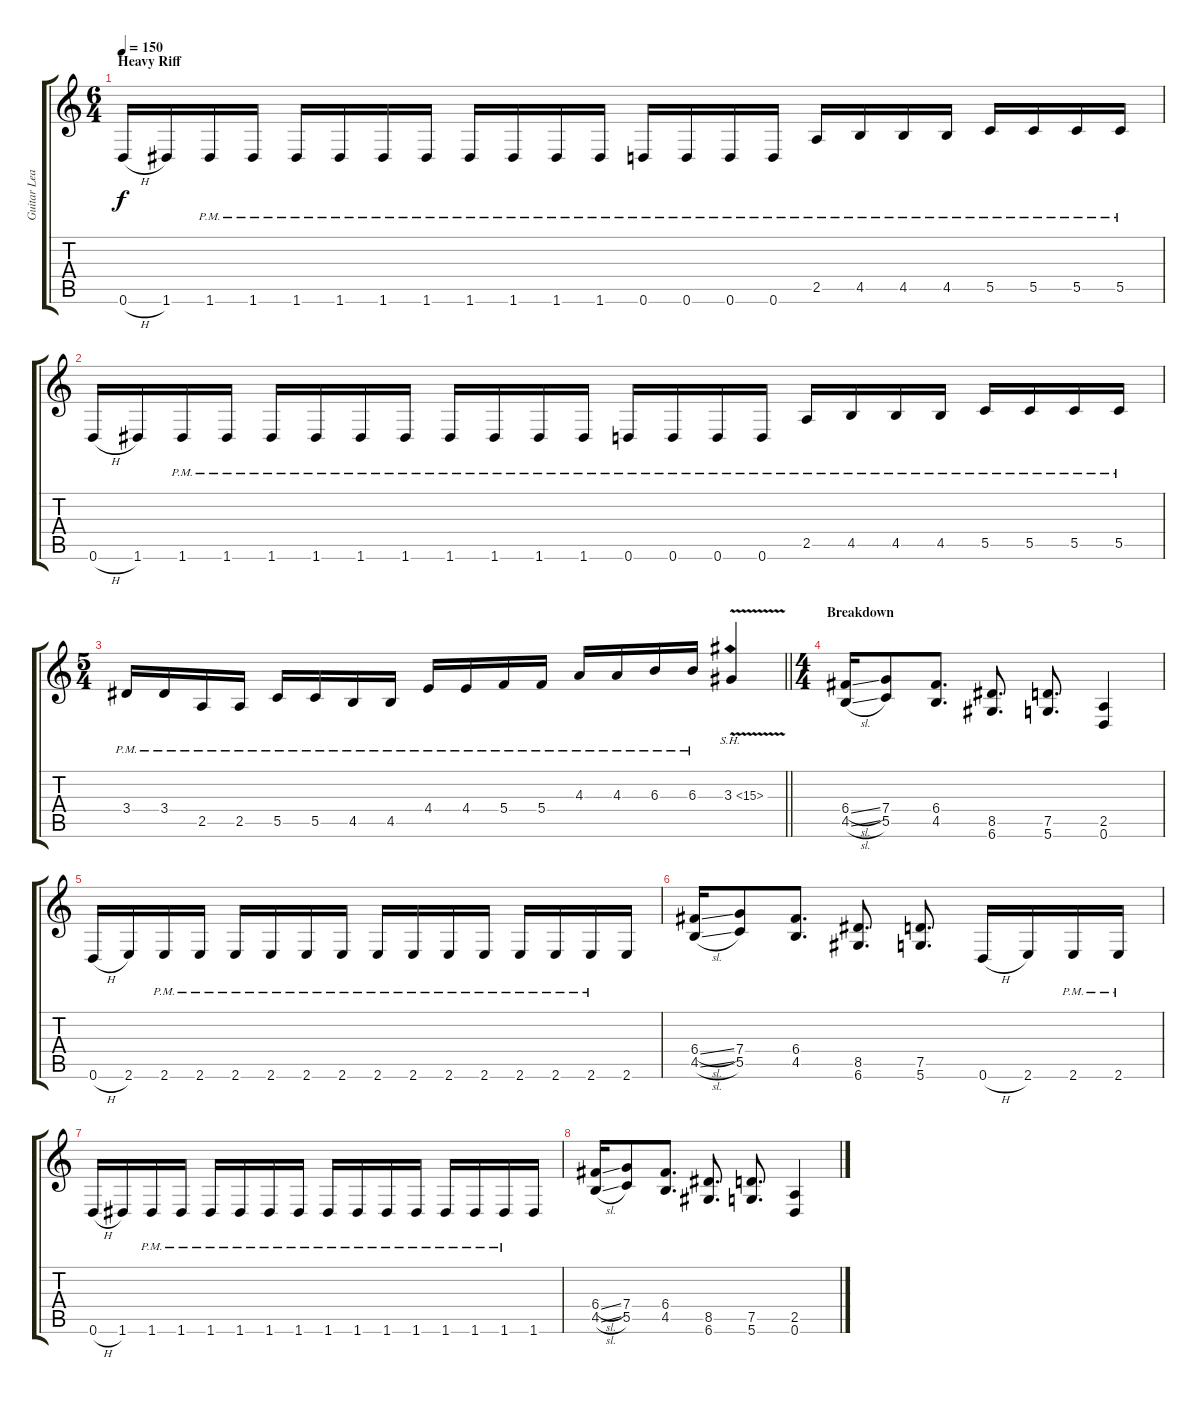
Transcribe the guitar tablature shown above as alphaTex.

\track ("Guitar Lead (Brent Hinds)" "Guitar Lea") {instrument overdrivenguitar}
\staff {score tabs}
\tuning (D4 A3 F3 C3 G2 D2) {hide}
\ts (6 4)
\section ("" "Heavy Riff")
\tempo 150
\clef g2
\ks c
0.6{h}.16{dy f} 1.6.16 1.6{pm}.16 1.6{pm}.16 1.6{pm}.16 1.6{pm}.16 1.6{pm}.16 1.6{pm}.16 1.6{pm}.16 1.6{pm}.16 1.6{pm}.16 1.6{pm}.16 0.6{pm}.16 0.6{pm}.16 0.6{pm}.16 0.6{pm}.16 2.5{pm}.16 4.5{pm}.16 4.5{pm}.16 4.5{pm}.16 5.5{pm}.16 5.5{pm}.16 5.5{pm}.16 5.5{pm}.16 |
0.6{h}.16 1.6.16 1.6{pm}.16 1.6{pm}.16 1.6{pm}.16 1.6{pm}.16 1.6{pm}.16 1.6{pm}.16 1.6{pm}.16 1.6{pm}.16 1.6{pm}.16 1.6{pm}.16 0.6{pm}.16 0.6{pm}.16 0.6{pm}.16 0.6{pm}.16 2.5{pm}.16 4.5{pm}.16 4.5{pm}.16 4.5{pm}.16 5.5{pm}.16 5.5{pm}.16 5.5{pm}.16 5.5{pm}.16 |
\ts (5 4)
\barLineRight lightlight
3.4{pm}.16 3.4{pm}.16 2.5{pm}.16 2.5{pm}.16 5.5{pm}.16 5.5{pm}.16 4.5{pm}.16 4.5{pm}.16 4.4{pm}.16 4.4{pm}.16 5.4{pm}.16 5.4{pm}.16 4.3{pm}.16 4.3{pm}.16 6.3{pm}.16 6.3{pm}.16 3.3{sh 12 v}.4 |
\ts (4 4)
\section ("" "Breakdown")
(6.4{sl} 4.5{sl}).16 (7.4 5.5).8 (6.4 4.5).8{d} (8.5 6.6).8{d} (7.5 5.6).8{d} (2.5 0.6).4 |
0.6{h}.16 2.6.16 2.6{pm}.16 2.6{pm}.16 2.6{pm}.16 2.6{pm}.16 2.6{pm}.16 2.6{pm}.16 2.6{pm}.16 2.6{pm}.16 2.6{pm}.16 2.6{pm}.16 2.6{pm}.16 2.6{pm}.16 2.6{pm}.16 2.6.16 |
(6.4{sl} 4.5{sl}).16 (7.4 5.5).8 (6.4 4.5).8{d} (8.5 6.6).8{d} (7.5 5.6).8{d} 0.6{h}.16 2.6.16 2.6{pm}.16 2.6{pm}.16 |
0.6{h}.16 1.6.16 1.6{pm}.16 1.6{pm}.16 1.6{pm}.16 1.6{pm}.16 1.6{pm}.16 1.6{pm}.16 1.6{pm}.16 1.6{pm}.16 1.6{pm}.16 1.6{pm}.16 1.6{pm}.16 1.6{pm}.16 1.6{pm}.16 1.6.16 |
(6.4{sl} 4.5{sl}).16 (7.4 5.5).8 (6.4 4.5).8{d} (8.5 6.6).8{d} (7.5 5.6).8{d} (2.5 0.6).4
